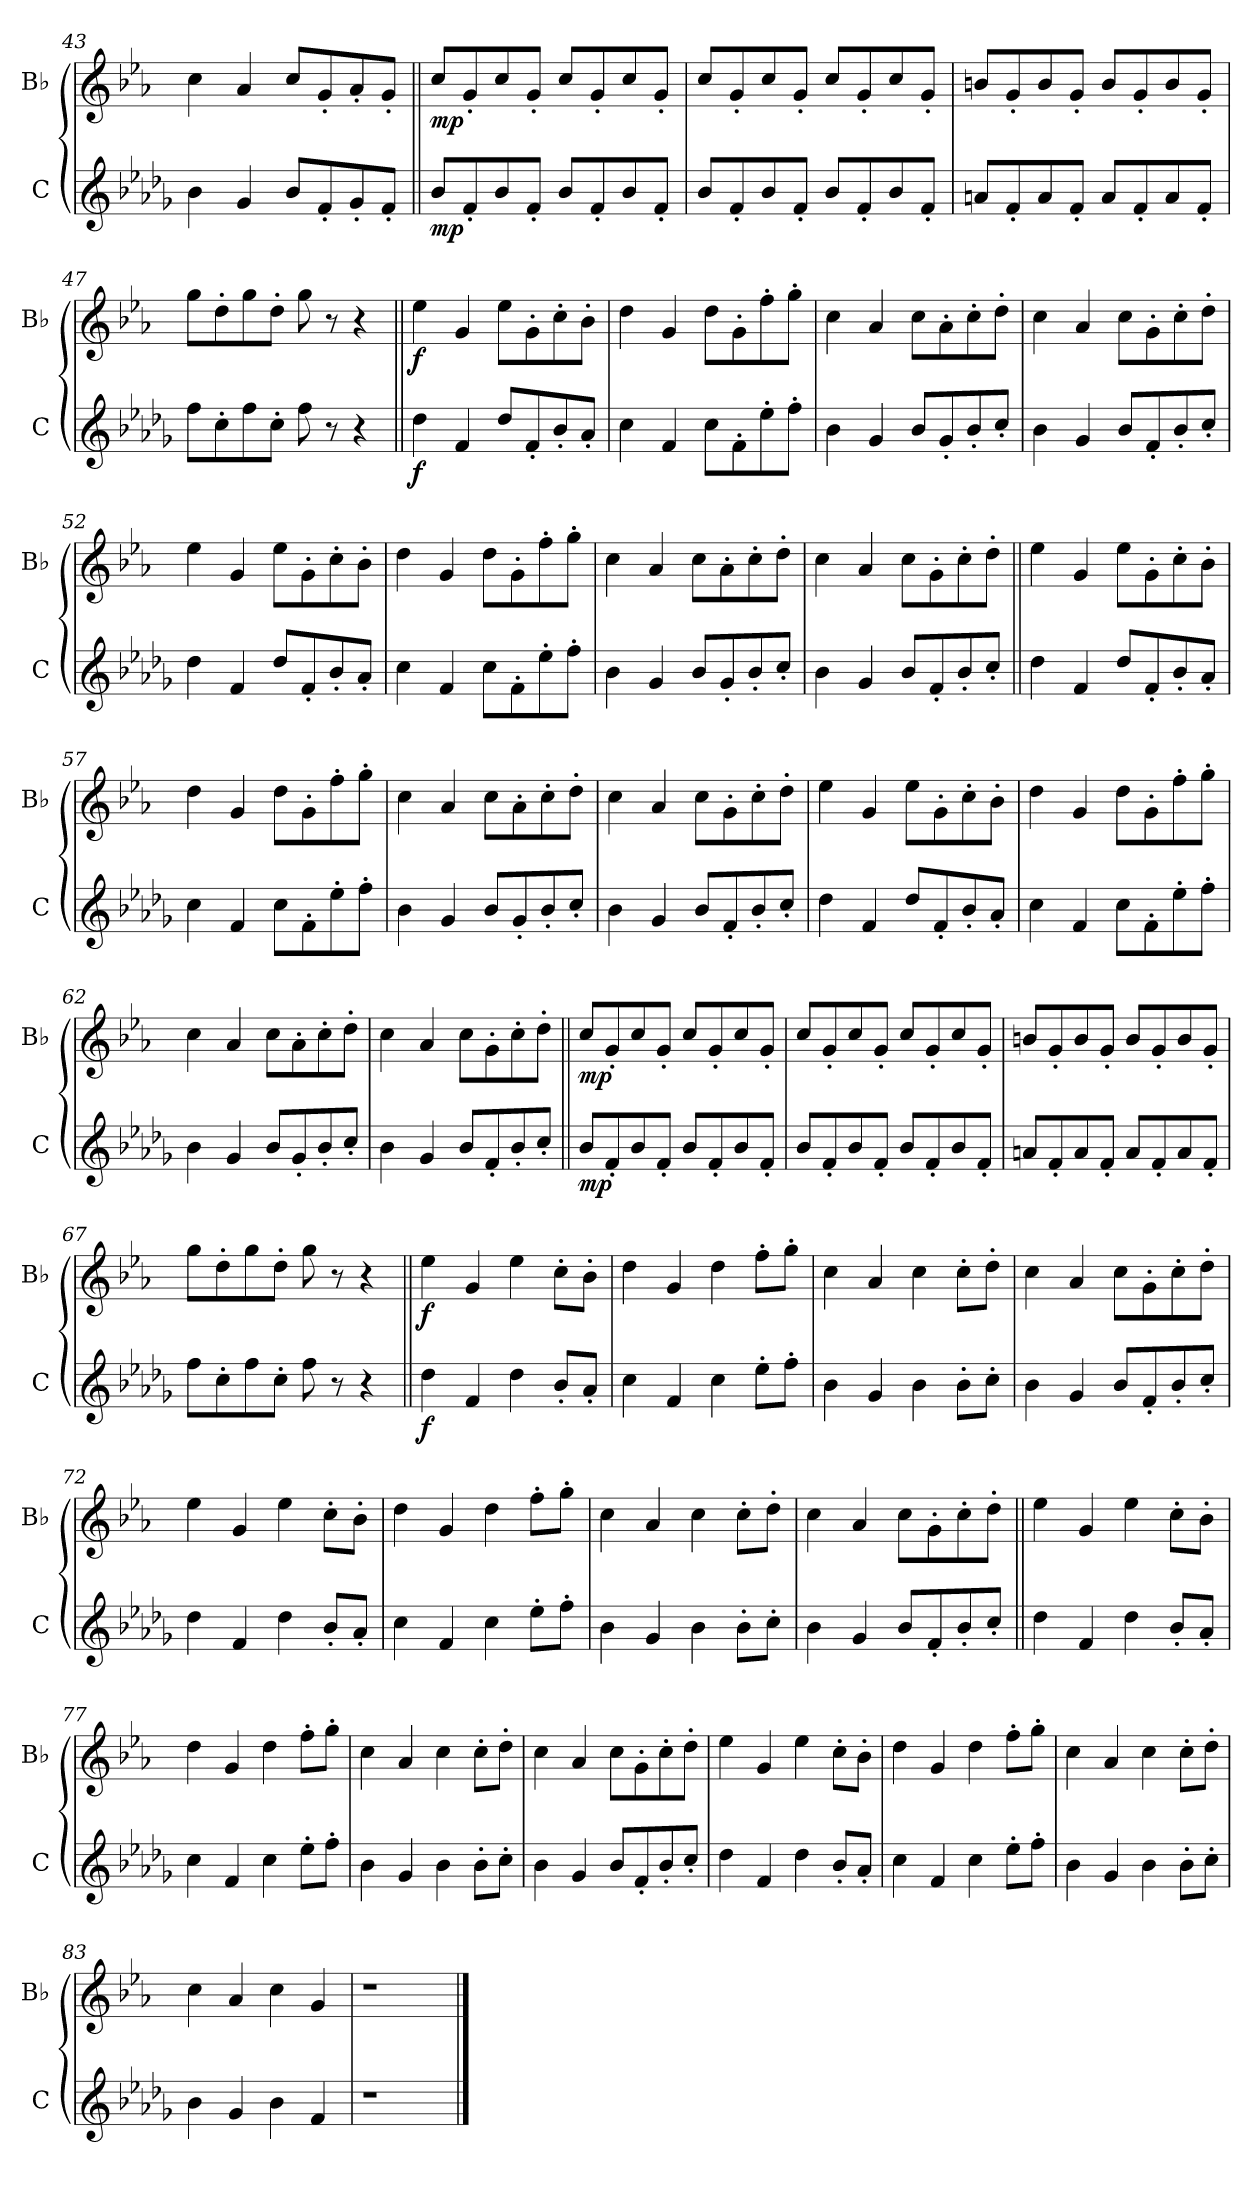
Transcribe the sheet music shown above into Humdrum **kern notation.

**kern	**dynam	**kern	**dynam
*part2	*part2	*part1	*part1
*staff2	*staff2	*staff1	*staff1
*I"C	*	*I"B♭	*
*I'C	*	*I'B♭	*
*clefG2	*	*clefG2	*
*	*	*ITrd1c2	*
*k[b-e-a-d-g-]	*	*k[b-e-a-d-g-]	*
=43	=43	=43	=43
4b-\	.	4b-\	.
4g-/	.	4g-/	.
8b-/L	.	8b-/L	.
8f'/	.	8f'/	.
8g-'/	.	8g-'/	.
8f'/J	.	8f'/J	.
=44||	=44||	=44||	=44||
!	!LO:DY:b	!	!LO:DY:b
8b-/L	mp	8b-/L	mp
8f'/	.	8f'/	.
8b-/	.	8b-/	.
8f'/J	.	8f'/J	.
8b-/L	.	8b-/L	.
8f'/	.	8f'/	.
8b-/	.	8b-/	.
8f'/J	.	8f'/J	.
=45	=45	=45	=45
8b-/L	.	8b-/L	.
8f'/	.	8f'/	.
8b-/	.	8b-/	.
8f'/J	.	8f'/J	.
8b-/L	.	8b-/L	.
8f'/	.	8f'/	.
8b-/	.	8b-/	.
8f'/J	.	8f'/J	.
=46	=46	=46	=46
8an/L	.	8an/L	.
8f'/	.	8f'/	.
8a/	.	8a/	.
8f'/J	.	8f'/J	.
8a/L	.	8a/L	.
8f'/	.	8f'/	.
8a/	.	8a/	.
8f'/J	.	8f'/J	.
=47	=47	=47	=47
8ff\L	.	8ff\L	.
8cc'\	.	8cc'\	.
8ff\	.	8ff\	.
8cc'\J	.	8cc'\J	.
8ff\	.	8ff\	.
8r	.	8r	.
4r	.	4r	.
=48||	=48||	=48||	=48||
!	!LO:DY:b	!	!LO:DY:b
4dd-\	f	4dd-\	f
4f/	.	4f/	.
8dd-/L	.	8dd-\L	.
8f'/	.	8f'\	.
8b-'/	.	8b-'\	.
8a-'/J	.	8a-'\J	.
=49	=49	=49	=49
4cc\	.	4cc\	.
4f/	.	4f/	.
8cc\L	.	8cc\L	.
8f'\	.	8f'\	.
8ee-'\	.	8ee-'\	.
8ff'\J	.	8ff'\J	.
=50	=50	=50	=50
4b-\	.	4b-\	.
4g-/	.	4g-/	.
8b-/L	.	8b-\L	.
8g-'/	.	8g-'\	.
8b-'/	.	8b-'\	.
8cc'/J	.	8cc'\J	.
=51	=51	=51	=51
4b-\	.	4b-\	.
4g-/	.	4g-/	.
8b-/L	.	8b-\L	.
8f'/	.	8f'\	.
8b-'/	.	8b-'\	.
8cc'/J	.	8cc'\J	.
=52	=52	=52	=52
4dd-\	.	4dd-\	.
4f/	.	4f/	.
8dd-/L	.	8dd-\L	.
8f'/	.	8f'\	.
8b-'/	.	8b-'\	.
8a-'/J	.	8a-'\J	.
=53	=53	=53	=53
4cc\	.	4cc\	.
4f/	.	4f/	.
8cc\L	.	8cc\L	.
8f'\	.	8f'\	.
8ee-'\	.	8ee-'\	.
8ff'\J	.	8ff'\J	.
=54	=54	=54	=54
4b-\	.	4b-\	.
4g-/	.	4g-/	.
8b-/L	.	8b-\L	.
8g-'/	.	8g-'\	.
8b-'/	.	8b-'\	.
8cc'/J	.	8cc'\J	.
=55	=55	=55	=55
4b-\	.	4b-\	.
4g-/	.	4g-/	.
8b-/L	.	8b-\L	.
8f'/	.	8f'\	.
8b-'/	.	8b-'\	.
8cc'/J	.	8cc'\J	.
=56||	=56||	=56||	=56||
4dd-\	.	4dd-\	.
4f/	.	4f/	.
8dd-/L	.	8dd-\L	.
8f'/	.	8f'\	.
8b-'/	.	8b-'\	.
8a-'/J	.	8a-'\J	.
=57	=57	=57	=57
4cc\	.	4cc\	.
4f/	.	4f/	.
8cc\L	.	8cc\L	.
8f'\	.	8f'\	.
8ee-'\	.	8ee-'\	.
8ff'\J	.	8ff'\J	.
=58	=58	=58	=58
4b-\	.	4b-\	.
4g-/	.	4g-/	.
8b-/L	.	8b-\L	.
8g-'/	.	8g-'\	.
8b-'/	.	8b-'\	.
8cc'/J	.	8cc'\J	.
=59	=59	=59	=59
4b-\	.	4b-\	.
4g-/	.	4g-/	.
8b-/L	.	8b-\L	.
8f'/	.	8f'\	.
8b-'/	.	8b-'\	.
8cc'/J	.	8cc'\J	.
=60	=60	=60	=60
4dd-\	.	4dd-\	.
4f/	.	4f/	.
8dd-/L	.	8dd-\L	.
8f'/	.	8f'\	.
8b-'/	.	8b-'\	.
8a-'/J	.	8a-'\J	.
=61	=61	=61	=61
4cc\	.	4cc\	.
4f/	.	4f/	.
8cc\L	.	8cc\L	.
8f'\	.	8f'\	.
8ee-'\	.	8ee-'\	.
8ff'\J	.	8ff'\J	.
=62	=62	=62	=62
4b-\	.	4b-\	.
4g-/	.	4g-/	.
8b-/L	.	8b-\L	.
8g-'/	.	8g-'\	.
8b-'/	.	8b-'\	.
8cc'/J	.	8cc'\J	.
=63	=63	=63	=63
4b-\	.	4b-\	.
4g-/	.	4g-/	.
8b-/L	.	8b-\L	.
8f'/	.	8f'\	.
8b-'/	.	8b-'\	.
8cc'/J	.	8cc'\J	.
=64||	=64||	=64||	=64||
!	!LO:DY:b	!	!LO:DY:b
8b-/L	mp	8b-/L	mp
8f'/	.	8f'/	.
8b-/	.	8b-/	.
8f'/J	.	8f'/J	.
8b-/L	.	8b-/L	.
8f'/	.	8f'/	.
8b-/	.	8b-/	.
8f'/J	.	8f'/J	.
=65	=65	=65	=65
8b-/L	.	8b-/L	.
8f'/	.	8f'/	.
8b-/	.	8b-/	.
8f'/J	.	8f'/J	.
8b-/L	.	8b-/L	.
8f'/	.	8f'/	.
8b-/	.	8b-/	.
8f'/J	.	8f'/J	.
=66	=66	=66	=66
8an/L	.	8an/L	.
8f'/	.	8f'/	.
8a/	.	8a/	.
8f'/J	.	8f'/J	.
8a/L	.	8a/L	.
8f'/	.	8f'/	.
8a/	.	8a/	.
8f'/J	.	8f'/J	.
=67	=67	=67	=67
8ff\L	.	8ff\L	.
8cc'\	.	8cc'\	.
8ff\	.	8ff\	.
8cc'\J	.	8cc'\J	.
8ff\	.	8ff\	.
8r	.	8r	.
4r	.	4r	.
=68||	=68||	=68||	=68||
!	!LO:DY:b	!	!LO:DY:b
4dd-\	f	4dd-\	f
4f/	.	4f/	.
4dd-\	.	4dd-\	.
8b-'/L	.	8b-'\L	.
8a-'/J	.	8a-'\J	.
=69	=69	=69	=69
4cc\	.	4cc\	.
4f/	.	4f/	.
4cc\	.	4cc\	.
8ee-'\L	.	8ee-'\L	.
8ff'\J	.	8ff'\J	.
=70	=70	=70	=70
4b-\	.	4b-\	.
4g-/	.	4g-/	.
4b-\	.	4b-\	.
8b-'\L	.	8b-'\L	.
8cc'\J	.	8cc'\J	.
=71	=71	=71	=71
4b-\	.	4b-\	.
4g-/	.	4g-/	.
8b-/L	.	8b-\L	.
8f'/	.	8f'\	.
8b-'/	.	8b-'\	.
8cc'/J	.	8cc'\J	.
=72	=72	=72	=72
4dd-\	.	4dd-\	.
4f/	.	4f/	.
4dd-\	.	4dd-\	.
8b-'/L	.	8b-'\L	.
8a-'/J	.	8a-'\J	.
=73	=73	=73	=73
4cc\	.	4cc\	.
4f/	.	4f/	.
4cc\	.	4cc\	.
8ee-'\L	.	8ee-'\L	.
8ff'\J	.	8ff'\J	.
=74	=74	=74	=74
4b-\	.	4b-\	.
4g-/	.	4g-/	.
4b-\	.	4b-\	.
8b-'\L	.	8b-'\L	.
8cc'\J	.	8cc'\J	.
=75	=75	=75	=75
4b-\	.	4b-\	.
4g-/	.	4g-/	.
8b-/L	.	8b-\L	.
8f'/	.	8f'\	.
8b-'/	.	8b-'\	.
8cc'/J	.	8cc'\J	.
=76||	=76||	=76||	=76||
4dd-\	.	4dd-\	.
4f/	.	4f/	.
4dd-\	.	4dd-\	.
8b-'/L	.	8b-'\L	.
8a-'/J	.	8a-'\J	.
=77	=77	=77	=77
4cc\	.	4cc\	.
4f/	.	4f/	.
4cc\	.	4cc\	.
8ee-'\L	.	8ee-'\L	.
8ff'\J	.	8ff'\J	.
=78	=78	=78	=78
4b-\	.	4b-\	.
4g-/	.	4g-/	.
4b-\	.	4b-\	.
8b-'\L	.	8b-'\L	.
8cc'\J	.	8cc'\J	.
=79	=79	=79	=79
4b-\	.	4b-\	.
4g-/	.	4g-/	.
8b-/L	.	8b-\L	.
8f'/	.	8f'\	.
8b-'/	.	8b-'\	.
8cc'/J	.	8cc'\J	.
=80	=80	=80	=80
4dd-\	.	4dd-\	.
4f/	.	4f/	.
4dd-\	.	4dd-\	.
8b-'/L	.	8b-'\L	.
8a-'/J	.	8a-'\J	.
=81	=81	=81	=81
4cc\	.	4cc\	.
4f/	.	4f/	.
4cc\	.	4cc\	.
8ee-'\L	.	8ee-'\L	.
8ff'\J	.	8ff'\J	.
=82	=82	=82	=82
4b-\	.	4b-\	.
4g-/	.	4g-/	.
4b-\	.	4b-\	.
8b-'\L	.	8b-'\L	.
8cc'\J	.	8cc'\J	.
=83	=83	=83	=83
4b-\	.	4b-\	.
4g-/	.	4g-/	.
4b-\	.	4b-\	.
4f/	.	4f/	.
=84	=84	=84	=84
1r	.	1r	.
==	==	==	==
*-	*-	*-	*-
